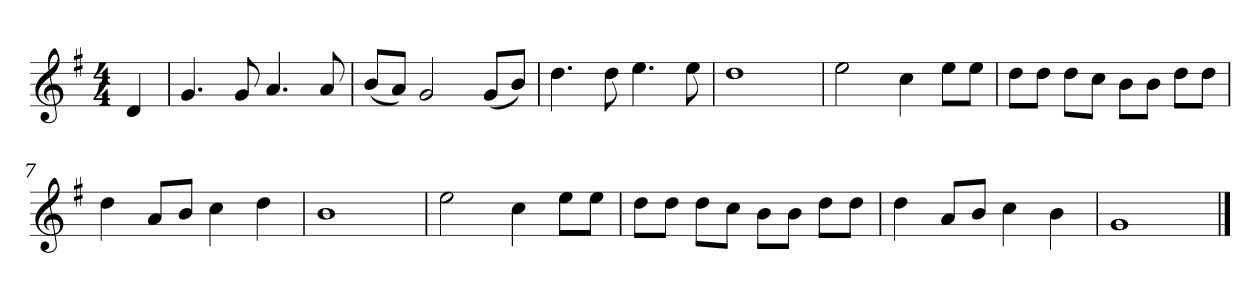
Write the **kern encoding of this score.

**kern
*part1
*staff1
*k[f#]
*M4/4
*MM120
=
4d
=1
4.g
8g
4.a
8a
=2
(8bL
8aJ)
2g
(8gL
8bJ)
=3
4.dd
8dd
4.ee
8ee
=4
1dd
=5
2ee
4cc
8eeL
8eeJ
=6
8ddL
8ddJ
8ddL
8ccJ
8bL
8bJ
8ddL
8ddJ
=7
4dd
8aL
8bJ
4cc
4dd
=8
1b
=9
2ee
4cc
8eeL
8eeJ
=10
8ddL
8ddJ
8ddL
8ccJ
8bL
8bJ
8ddL
8ddJ
=11
4dd
8aL
8bJ
4cc
4b
=12
1g
==
*-
